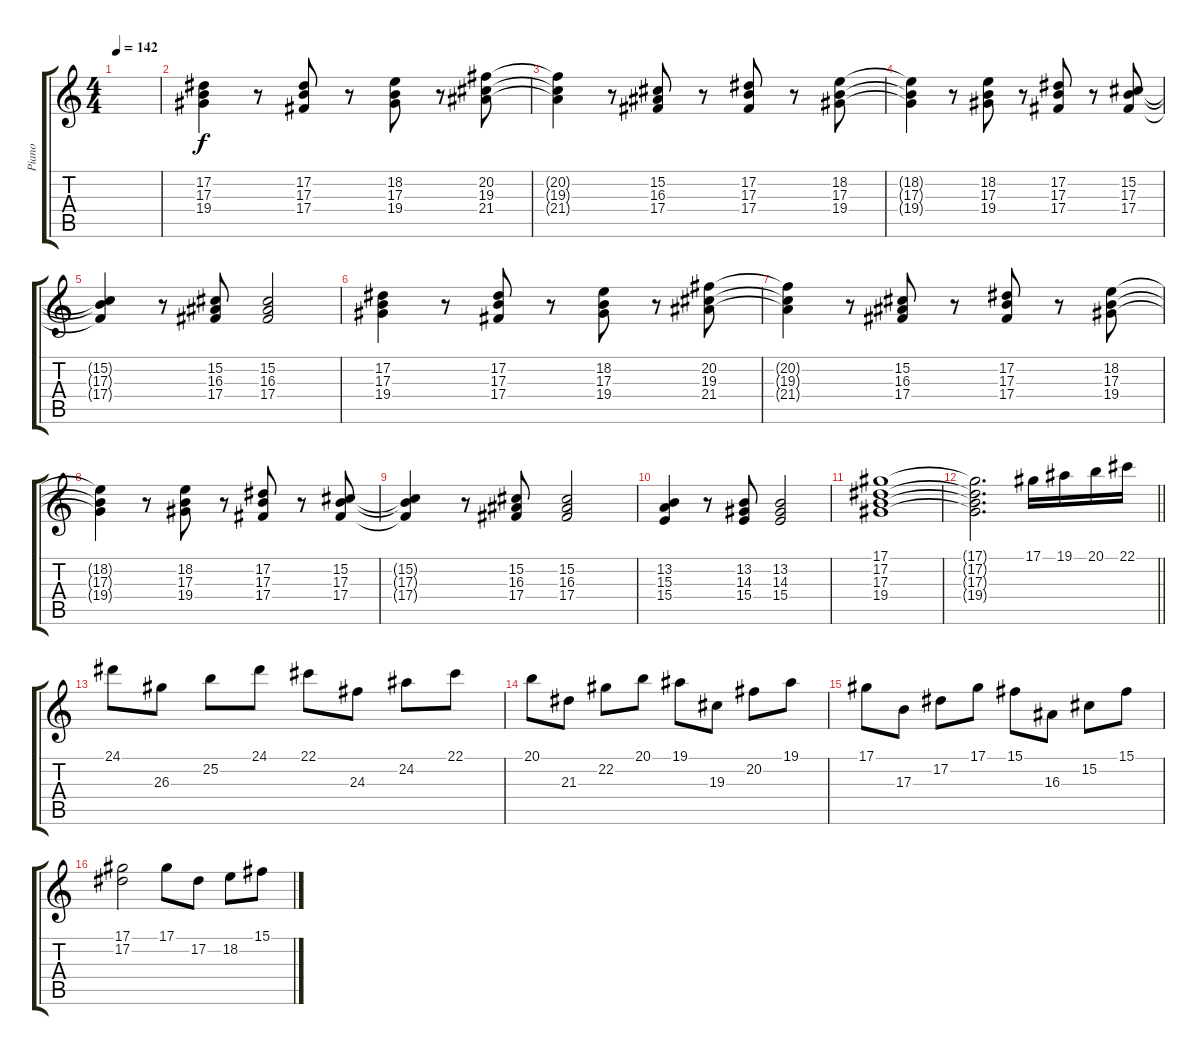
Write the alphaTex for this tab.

\track ("Piano" "Piano") {instrument acousticgrandpiano}
\staff {score tabs}
\tuning (Eb4 Bb3 Gb3 Db3 Ab2 Eb2) {hide}
\ts (4 4)
\tempo 142
\clef g2
\ks c
|
(17.2 17.3 19.4).4 r.8 (17.2 17.3 17.4).8 r.8 (18.2 17.3 19.4).8 r.8 (20.2 19.3 21.4).8 |
(20.2{t} 19.3{t} 21.4{t}).4 r.8 (15.2 16.3 17.4).8 r.8 (17.2 17.3 17.4).8 r.8 (18.2 17.3 19.4).8 |
(18.2{t} 17.3{t} 19.4{t}).4 r.8 (18.2 17.3 19.4).8 r.8 (17.2 17.3 17.4).8 r.8 (15.2 17.3 17.4).8 |
(15.2{t} 17.3{t} 17.4{t}).4 r.8 (15.2 16.3 17.4).8 (15.2 16.3 17.4).2 |
(17.2 17.3 19.4).4 r.8 (17.2 17.3 17.4).8 r.8 (18.2 17.3 19.4).8 r.8 (20.2 19.3 21.4).8 |
(20.2{t} 19.3{t} 21.4{t}).4 r.8 (15.2 16.3 17.4).8 r.8 (17.2 17.3 17.4).8 r.8 (18.2 17.3 19.4).8 |
(18.2{t} 17.3{t} 19.4{t}).4 r.8 (18.2 17.3 19.4).8 r.8 (17.2 17.3 17.4).8 r.8 (15.2 17.3 17.4).8 |
(15.2{t} 17.3{t} 17.4{t}).4 r.8 (15.2 16.3 17.4).8 (15.2 16.3 17.4).2 |
(13.2 15.3 15.4).4 r.8 (13.2 14.3 15.4).8 (13.2 14.3 15.4).2 |
(17.1 17.2 17.3 19.4).1 |
\barLineRight lightlight
(17.1{t} 17.2{t} 17.3{t} 19.4{t}).2{d} 17.1.16 19.1.16 20.1.16 22.1.16 |
\section ("" "")
24.1.8 26.3.8 25.2.8 24.1.8 22.1.8 24.3.8 24.2.8 22.1.8 |
20.1.8 21.3.8 22.2.8 20.1.8 19.1.8 19.3.8 20.2.8 19.1.8 |
17.1.8 17.3.8 17.2.8 17.1.8 15.1.8 16.3.8 15.2.8 15.1.8 |
(17.1 17.2).2 17.1.8 17.2.8 18.2.8 15.1.8
